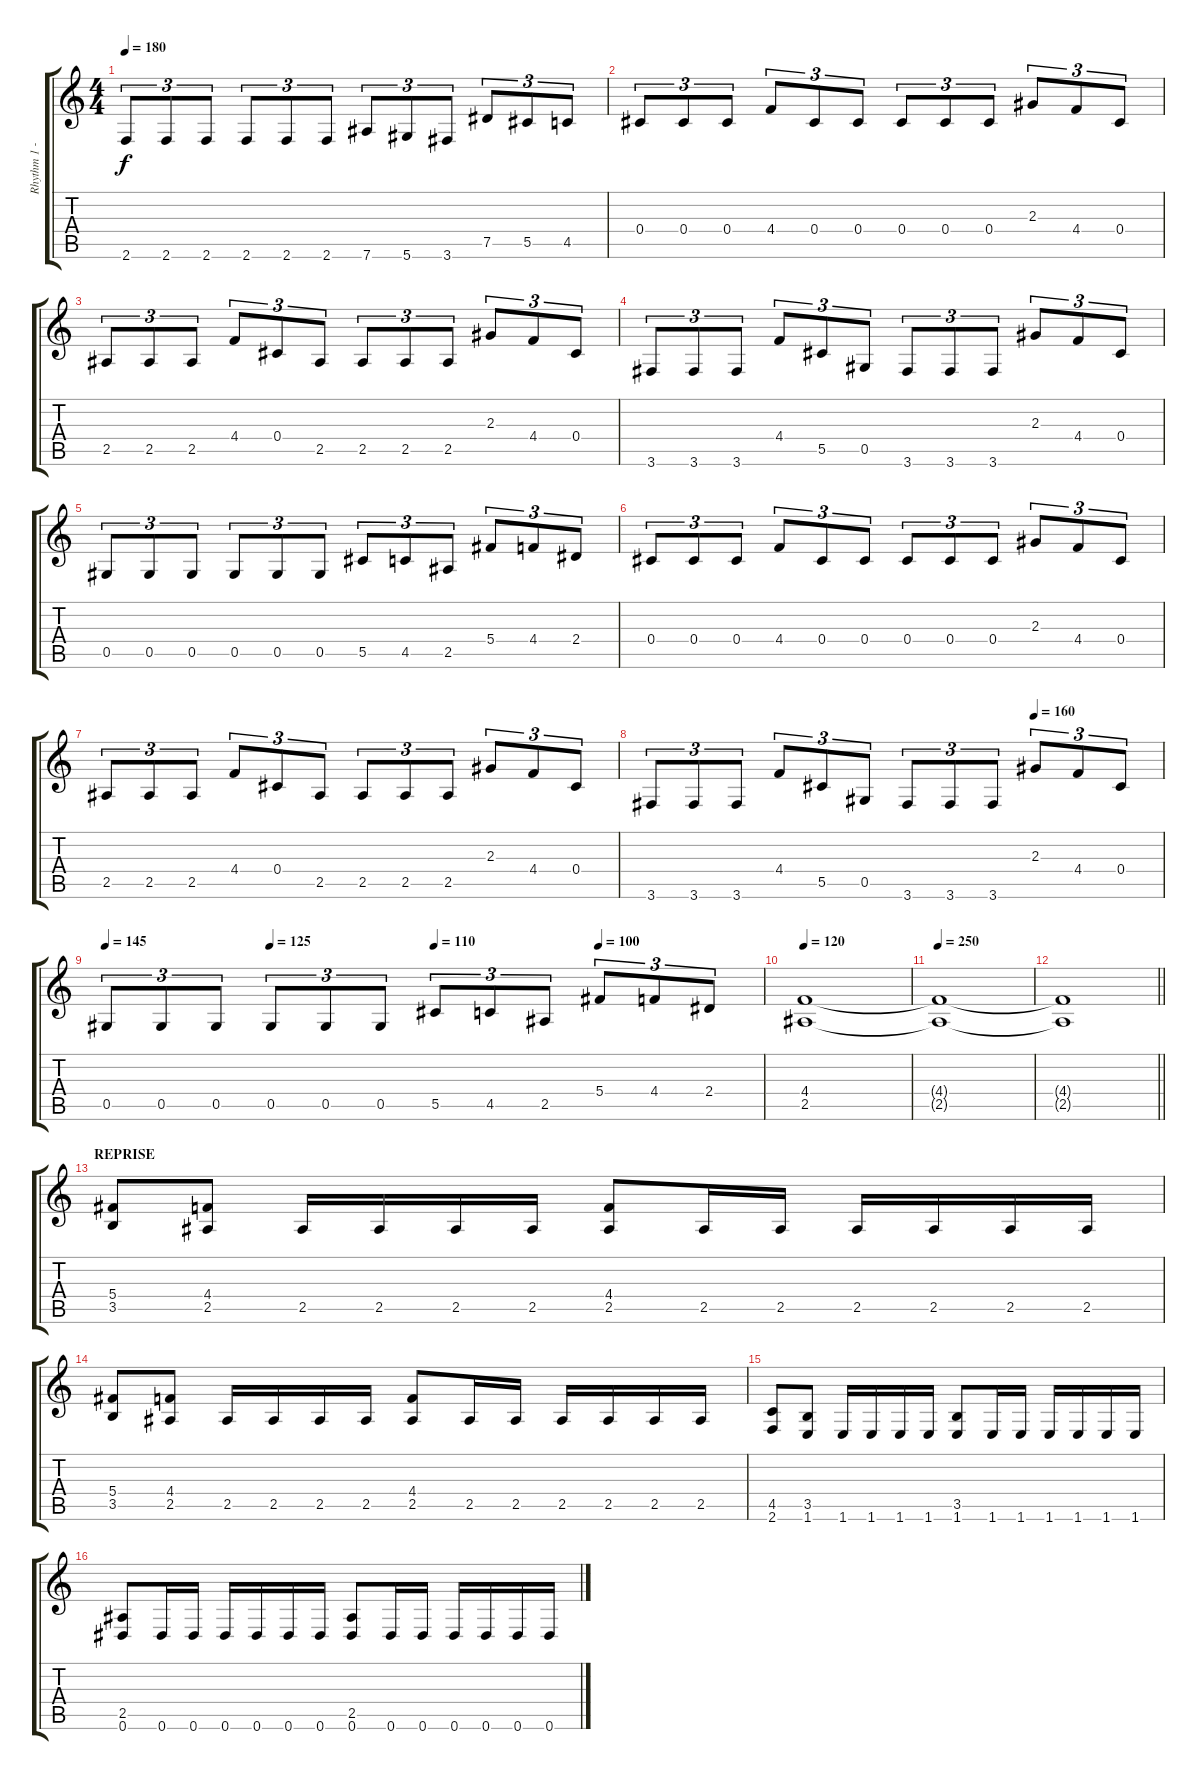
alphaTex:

\track ("Rhythm 1 - Ronny Dorian" "Rhythm 1 -") {instrument distortionguitar}
\staff {score tabs}
\tuning (Eb4 Bb3 Gb3 Db3 Ab2 Eb2) {hide}
\ts (4 4)
\tempo 180
\clef g2
\ks c
2.6.8{tu (3 2) dy f} 2.6.8{tu (3 2)} 2.6.8{tu (3 2)} 2.6.8{tu (3 2)} 2.6.8{tu (3 2)} 2.6.8{tu (3 2)} 7.6.8{tu (3 2)} 5.6.8{tu (3 2)} 3.6.8{tu (3 2)} 7.5.8{tu (3 2)} 5.5.8{tu (3 2)} 4.5.8{tu (3 2)} |
0.4.8{tu (3 2)} 0.4.8{tu (3 2)} 0.4.8{tu (3 2)} 4.4.8{tu (3 2)} 0.4.8{tu (3 2)} 0.4.8{tu (3 2)} 0.4.8{tu (3 2)} 0.4.8{tu (3 2)} 0.4.8{tu (3 2)} 2.3.8{tu (3 2)} 4.4.8{tu (3 2)} 0.4.8{tu (3 2)} |
2.5.8{tu (3 2)} 2.5.8{tu (3 2)} 2.5.8{tu (3 2)} 4.4.8{tu (3 2)} 0.4.8{tu (3 2)} 2.5.8{tu (3 2)} 2.5.8{tu (3 2)} 2.5.8{tu (3 2)} 2.5.8{tu (3 2)} 2.3.8{tu (3 2)} 4.4.8{tu (3 2)} 0.4.8{tu (3 2)} |
3.6.8{tu (3 2)} 3.6.8{tu (3 2)} 3.6.8{tu (3 2)} 4.4.8{tu (3 2)} 5.5.8{tu (3 2)} 0.5.8{tu (3 2)} 3.6.8{tu (3 2)} 3.6.8{tu (3 2)} 3.6.8{tu (3 2)} 2.3.8{tu (3 2)} 4.4.8{tu (3 2)} 0.4.8{tu (3 2)} |
0.5.8{tu (3 2)} 0.5.8{tu (3 2)} 0.5.8{tu (3 2)} 0.5.8{tu (3 2)} 0.5.8{tu (3 2)} 0.5.8{tu (3 2)} 5.5.8{tu (3 2)} 4.5.8{tu (3 2)} 2.5.8{tu (3 2)} 5.4.8{tu (3 2)} 4.4.8{tu (3 2)} 2.4.8{tu (3 2)} |
0.4.8{tu (3 2)} 0.4.8{tu (3 2)} 0.4.8{tu (3 2)} 4.4.8{tu (3 2)} 0.4.8{tu (3 2)} 0.4.8{tu (3 2)} 0.4.8{tu (3 2)} 0.4.8{tu (3 2)} 0.4.8{tu (3 2)} 2.3.8{tu (3 2)} 4.4.8{tu (3 2)} 0.4.8{tu (3 2)} |
2.5.8{tu (3 2)} 2.5.8{tu (3 2)} 2.5.8{tu (3 2)} 4.4.8{tu (3 2)} 0.4.8{tu (3 2)} 2.5.8{tu (3 2)} 2.5.8{tu (3 2)} 2.5.8{tu (3 2)} 2.5.8{tu (3 2)} 2.3.8{tu (3 2)} 4.4.8{tu (3 2)} 0.4.8{tu (3 2)} |
\tempo (160 0.75)
3.6.8{tu (3 2)} 3.6.8{tu (3 2)} 3.6.8{tu (3 2)} 4.4.8{tu (3 2)} 5.5.8{tu (3 2)} 0.5.8{tu (3 2)} 3.6.8{tu (3 2)} 3.6.8{tu (3 2)} 3.6.8{tu (3 2)} 2.3.8{tu (3 2)} 4.4.8{tu (3 2)} 0.4.8{tu (3 2)} |
\tempo 145
\tempo (125 0.25)
\tempo (110 0.5)
\tempo (100 0.75)
0.5.8{tu (3 2)} 0.5.8{tu (3 2)} 0.5.8{tu (3 2)} 0.5.8{tu (3 2)} 0.5.8{tu (3 2)} 0.5.8{tu (3 2)} 5.5.8{tu (3 2)} 4.5.8{tu (3 2)} 2.5.8{tu (3 2)} 5.4.8{tu (3 2)} 4.4.8{tu (3 2)} 2.4.8{tu (3 2)} |
\tempo 120
(4.4 2.5).1 |
\tempo 250
(4.4{t} 2.5{t}).1 |
\barLineRight lightlight
(4.4{t} 2.5{t}).1 |
\section ("" "REPRISE")
(5.4 3.5).8 (4.4 2.5).8 2.5.16 2.5.16 2.5.16 2.5.16 (4.4 2.5).8 2.5.16 2.5.16 2.5.16 2.5.16 2.5.16 2.5.16 |
(5.4 3.5).8 (4.4 2.5).8 2.5.16 2.5.16 2.5.16 2.5.16 (4.4 2.5).8 2.5.16 2.5.16 2.5.16 2.5.16 2.5.16 2.5.16 |
(4.5 2.6).8 (3.5 1.6).8 1.6.16 1.6.16 1.6.16 1.6.16 (3.5 1.6).8 1.6.16 1.6.16 1.6.16 1.6.16 1.6.16 1.6.16 |
(2.5 0.6).8 0.6.16 0.6.16 0.6.16 0.6.16 0.6.16 0.6.16 (2.5 0.6).8 0.6.16 0.6.16 0.6.16 0.6.16 0.6.16 0.6.16
